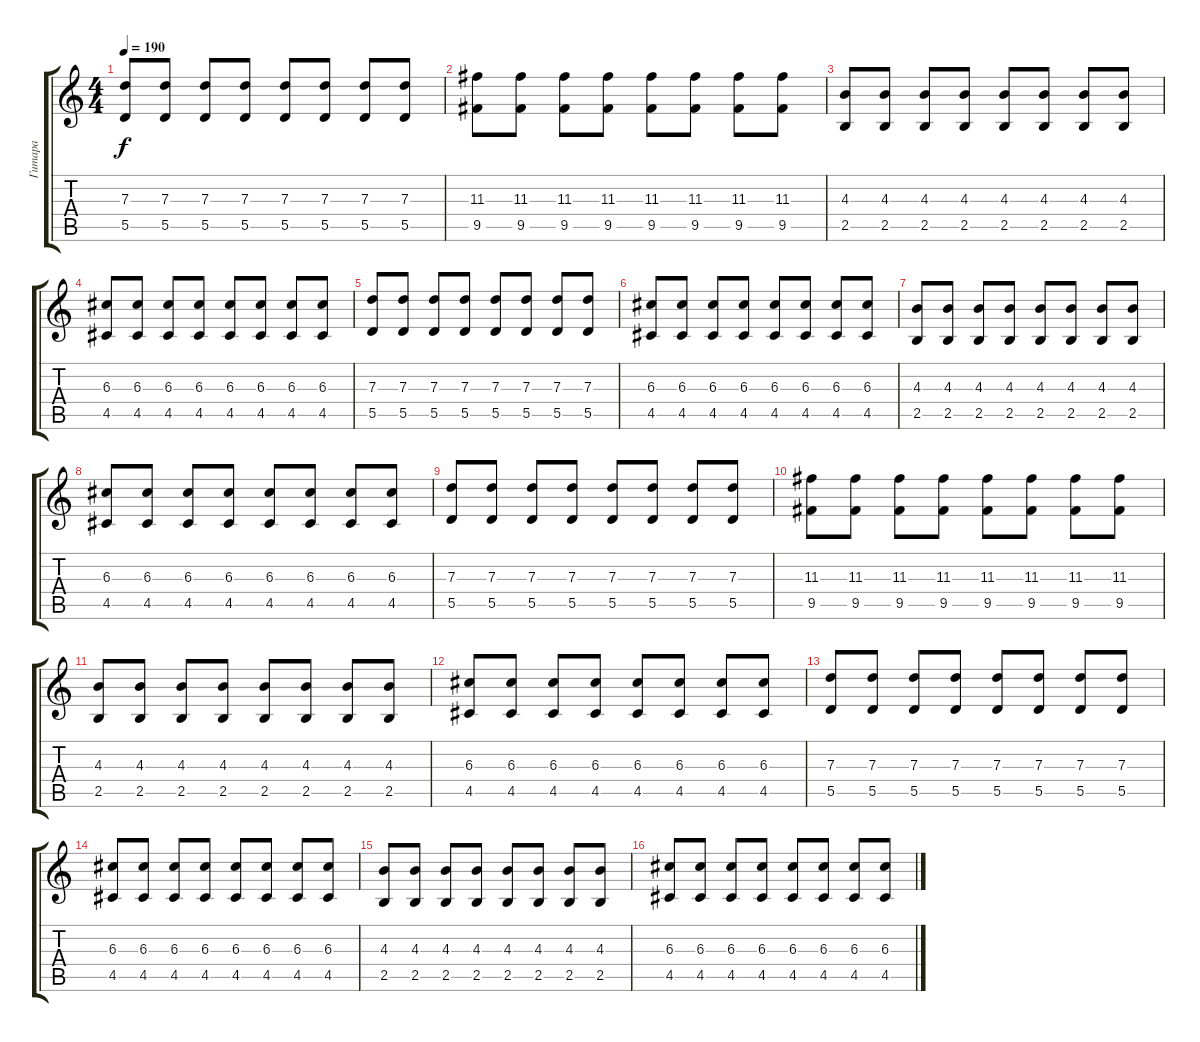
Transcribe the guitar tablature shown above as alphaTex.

\track ("Гитара" "Гитара") {instrument distortionguitar}
\staff {score tabs}
\tuning (E4 B3 G3 D3 A2 D2) {hide}
\ts (4 4)
\tempo 190
\clef g2
\ks c
(7.3 5.5).8{dy f} (7.3 5.5).8 (7.3 5.5).8 (7.3 5.5).8 (7.3 5.5).8 (7.3 5.5).8 (7.3 5.5).8 (7.3 5.5).8 |
(11.3 9.5).8 (11.3 9.5).8 (11.3 9.5).8 (11.3 9.5).8 (11.3 9.5).8 (11.3 9.5).8 (11.3 9.5).8 (11.3 9.5).8 |
(4.3 2.5).8 (4.3 2.5).8 (4.3 2.5).8 (4.3 2.5).8 (4.3 2.5).8 (4.3 2.5).8 (4.3 2.5).8 (4.3 2.5).8 |
(6.3 4.5).8 (6.3 4.5).8 (6.3 4.5).8 (6.3 4.5).8 (6.3 4.5).8 (6.3 4.5).8 (6.3 4.5).8 (6.3 4.5).8 |
(7.3 5.5).8 (7.3 5.5).8 (7.3 5.5).8 (7.3 5.5).8 (7.3 5.5).8 (7.3 5.5).8 (7.3 5.5).8 (7.3 5.5).8 |
(6.3 4.5).8 (6.3 4.5).8 (6.3 4.5).8 (6.3 4.5).8 (6.3 4.5).8 (6.3 4.5).8 (6.3 4.5).8 (6.3 4.5).8 |
(4.3 2.5).8 (4.3 2.5).8 (4.3 2.5).8 (4.3 2.5).8 (4.3 2.5).8 (4.3 2.5).8 (4.3 2.5).8 (4.3 2.5).8 |
(6.3 4.5).8 (6.3 4.5).8 (6.3 4.5).8 (6.3 4.5).8 (6.3 4.5).8 (6.3 4.5).8 (6.3 4.5).8 (6.3 4.5).8 |
(7.3 5.5).8 (7.3 5.5).8 (7.3 5.5).8 (7.3 5.5).8 (7.3 5.5).8 (7.3 5.5).8 (7.3 5.5).8 (7.3 5.5).8 |
(11.3 9.5).8 (11.3 9.5).8 (11.3 9.5).8 (11.3 9.5).8 (11.3 9.5).8 (11.3 9.5).8 (11.3 9.5).8 (11.3 9.5).8 |
(4.3 2.5).8 (4.3 2.5).8 (4.3 2.5).8 (4.3 2.5).8 (4.3 2.5).8 (4.3 2.5).8 (4.3 2.5).8 (4.3 2.5).8 |
(6.3 4.5).8 (6.3 4.5).8 (6.3 4.5).8 (6.3 4.5).8 (6.3 4.5).8 (6.3 4.5).8 (6.3 4.5).8 (6.3 4.5).8 |
(7.3 5.5).8 (7.3 5.5).8 (7.3 5.5).8 (7.3 5.5).8 (7.3 5.5).8 (7.3 5.5).8 (7.3 5.5).8 (7.3 5.5).8 |
(6.3 4.5).8 (6.3 4.5).8 (6.3 4.5).8 (6.3 4.5).8 (6.3 4.5).8 (6.3 4.5).8 (6.3 4.5).8 (6.3 4.5).8 |
(4.3 2.5).8 (4.3 2.5).8 (4.3 2.5).8 (4.3 2.5).8 (4.3 2.5).8 (4.3 2.5).8 (4.3 2.5).8 (4.3 2.5).8 |
(6.3 4.5).8 (6.3 4.5).8 (6.3 4.5).8 (6.3 4.5).8 (6.3 4.5).8 (6.3 4.5).8 (6.3 4.5).8 (6.3 4.5).8
